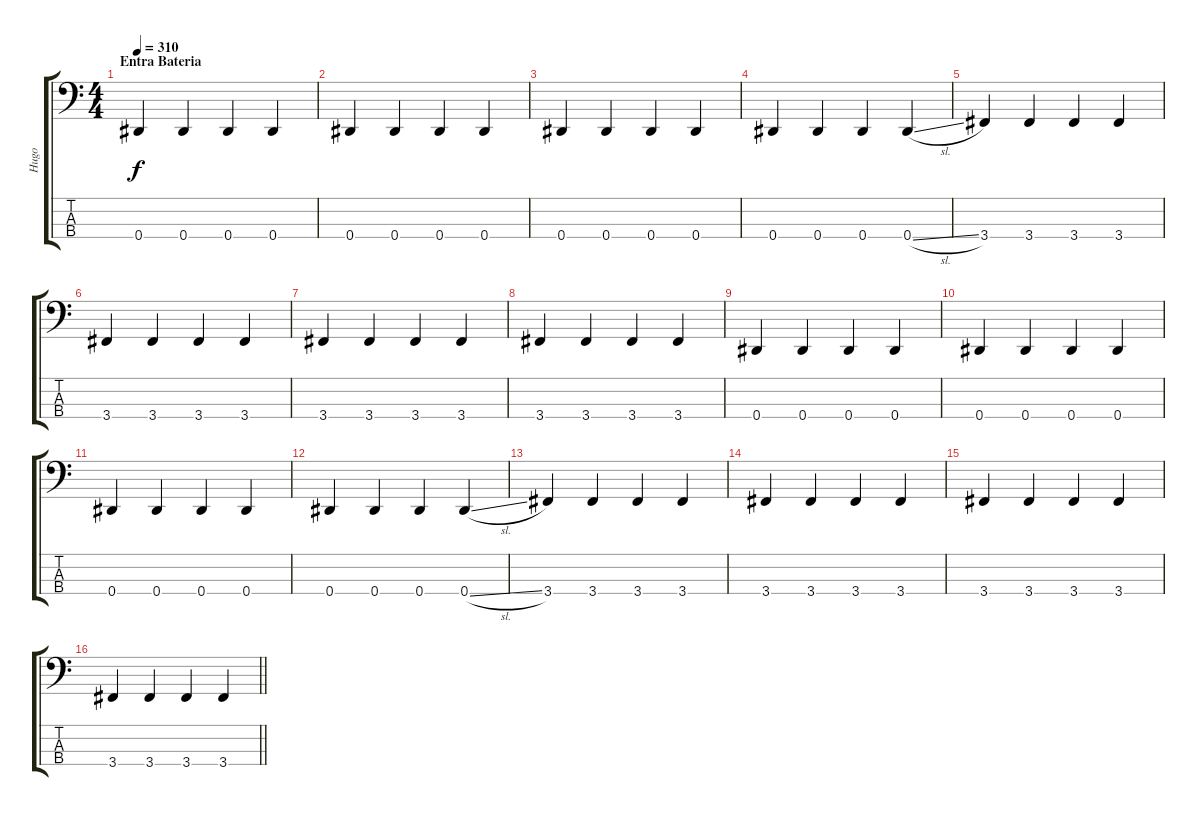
\track ("Hugo" "Hugo") {instrument electricbasspick}
\staff {score tabs}
\tuning (Gb2 Db2 Ab1 Eb1) {hide}
\ts (4 4)
\section ("" "Entra Bateria")
\tempo 310
\clef f4
\ks c
0.4.4{dy f} 0.4.4 0.4.4 0.4.4 |
0.4.4 0.4.4 0.4.4 0.4.4 |
0.4.4 0.4.4 0.4.4 0.4.4 |
0.4.4 0.4.4 0.4.4 0.4{sl}.4 |
3.4.4 3.4.4 3.4.4 3.4.4 |
3.4.4 3.4.4 3.4.4 3.4.4 |
3.4.4 3.4.4 3.4.4 3.4.4 |
3.4.4 3.4.4 3.4.4 3.4.4 |
0.4.4 0.4.4 0.4.4 0.4.4 |
0.4.4 0.4.4 0.4.4 0.4.4 |
0.4.4 0.4.4 0.4.4 0.4.4 |
0.4.4 0.4.4 0.4.4 0.4{sl}.4 |
3.4.4 3.4.4 3.4.4 3.4.4 |
3.4.4 3.4.4 3.4.4 3.4.4 |
3.4.4 3.4.4 3.4.4 3.4.4 |
\barLineRight lightlight
3.4.4 3.4.4 3.4.4 3.4.4
